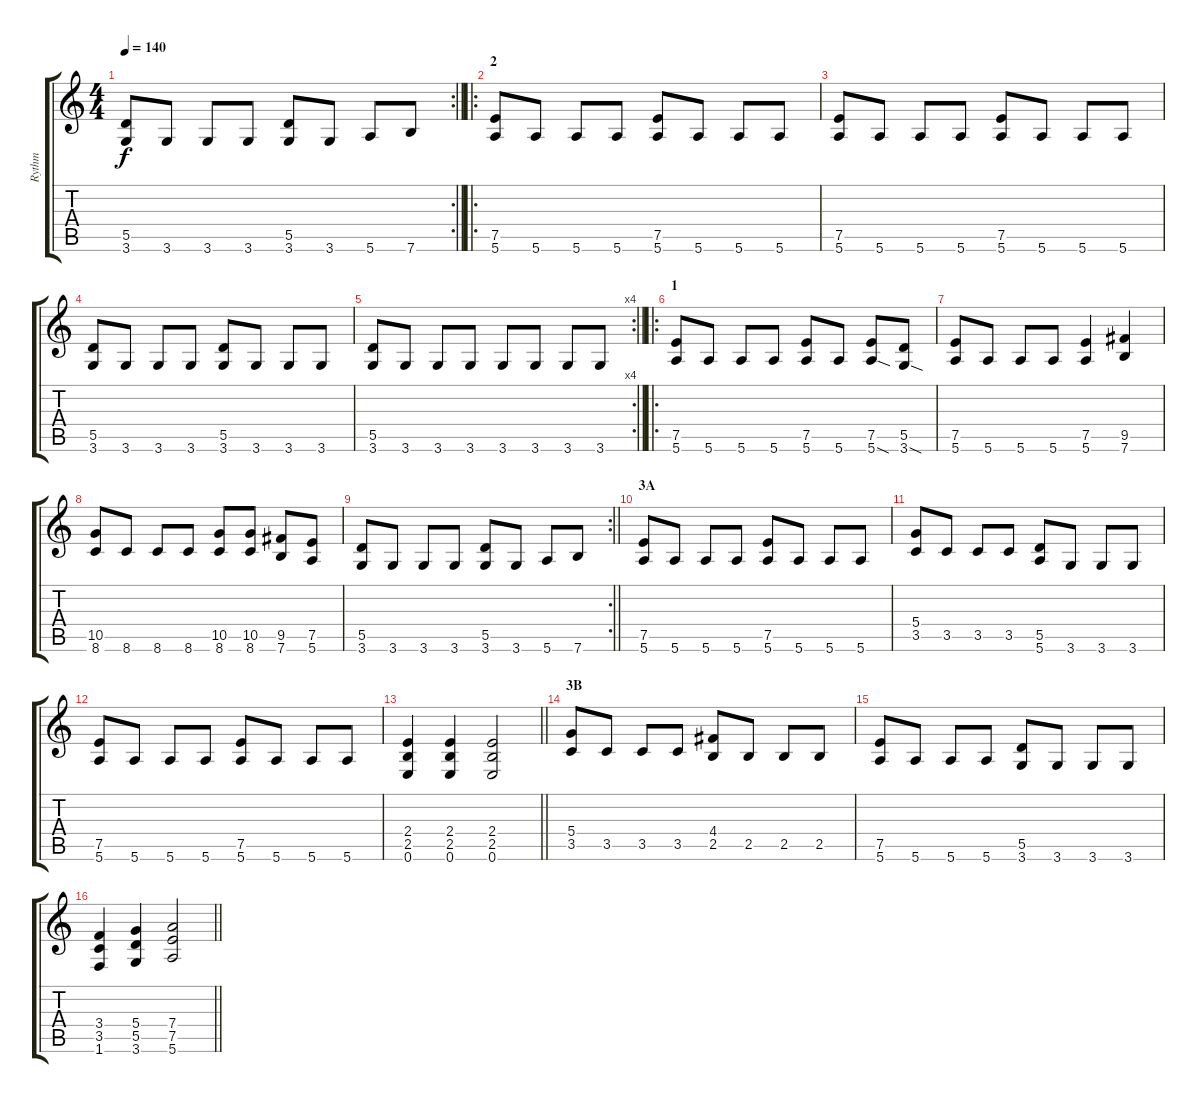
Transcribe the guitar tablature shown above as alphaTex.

\track ("Rythm" "Rythm") {instrument overdrivenguitar}
\staff {score tabs}
\tuning (E4 B3 G3 D3 A2 E2) {hide}
\rc 2
\ts (4 4)
\tempo 140
\clef g2
\barLineRight lightlight
\ks c
(5.5 3.6).8{dy f} 3.6.8 3.6.8 3.6.8 (5.5 3.6).8 3.6.8 5.6.8 7.6.8 |
\ro
\section ("" "2")
(7.5 5.6).8 5.6.8 5.6.8 5.6.8 (7.5 5.6).8 5.6.8 5.6.8 5.6.8 |
(7.5 5.6).8 5.6.8 5.6.8 5.6.8 (7.5 5.6).8 5.6.8 5.6.8 5.6.8 |
(5.5 3.6).8 3.6.8 3.6.8 3.6.8 (5.5 3.6).8 3.6.8 3.6.8 3.6.8 |
\rc 4
\barLineRight lightlight
(5.5 3.6).8 3.6.8 3.6.8 3.6.8 3.6.8 3.6.8 3.6.8 3.6.8 |
\ro
\section ("" "1")
(7.5 5.6).8 5.6.8 5.6.8 5.6.8 (7.5 5.6).8 5.6.8 (7.5 5.6{sod}).8 (5.5 3.6{sod}).8 |
(7.5 5.6).8 5.6.8 5.6.8 5.6.8 (7.5 5.6).4 (9.5 7.6).4 |
(10.5 8.6).8 8.6.8 8.6.8 8.6.8 (10.5 8.6).8 (10.5 8.6).8 (9.5 7.6).8 (7.5 5.6).8 |
\rc 2
\barLineRight lightlight
(5.5 3.6).8 3.6.8 3.6.8 3.6.8 (5.5 3.6).8 3.6.8 5.6.8 7.6.8 |
\section ("" "3A")
(7.5 5.6).8 5.6.8 5.6.8 5.6.8 (7.5 5.6).8 5.6.8 5.6.8 5.6.8 |
(5.4 3.5).8 3.5.8 3.5.8 3.5.8 (5.5 5.6).8 3.6.8 3.6.8 3.6.8 |
(7.5 5.6).8 5.6.8 5.6.8 5.6.8 (7.5 5.6).8 5.6.8 5.6.8 5.6.8 |
\barLineRight lightlight
(2.4 2.5 0.6).4 (2.4 2.5 0.6).4 (2.4 2.5 0.6).2 |
\section ("" "3B")
(5.4 3.5).8 3.5.8 3.5.8 3.5.8 (4.4 2.5).8 2.5.8 2.5.8 2.5.8 |
(7.5 5.6).8 5.6.8 5.6.8 5.6.8 (5.5 3.6).8 3.6.8 3.6.8 3.6.8 |
\barLineRight lightlight
(3.4 3.5 1.6).4 (5.4 5.5 3.6).4 (7.4 7.5 5.6).2
